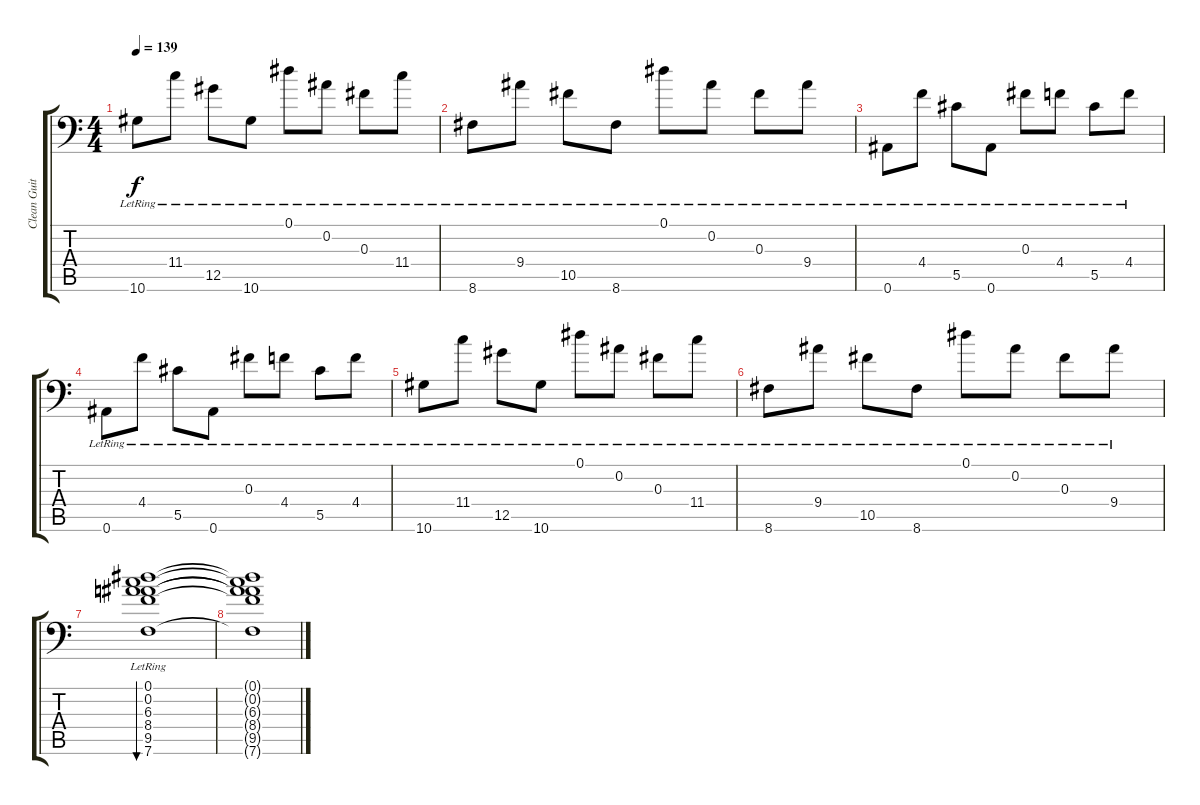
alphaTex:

\track ("Clean Guitar" "Clean Guit") {instrument electricguitarjazz}
\staff {score tabs}
\tuning (Eb4 Bb3 Gb3 Db3 Ab2 Bb1) {hide}
\ts (4 4)
\tempo 139
\clef f4
\ks c
10.6{lr}.8{dy f} 11.4{lr}.8 12.5{lr}.8 10.6{lr}.8 0.1{lr}.8 0.2{lr}.8 0.3{lr}.8 11.4{lr}.8 |
8.6{lr}.8 9.4{lr}.8 10.5{lr}.8 8.6{lr}.8 0.1{lr}.8 0.2{lr}.8 0.3{lr}.8 9.4{lr}.8 |
0.6{lr}.8 4.4{lr}.8 5.5{lr}.8 0.6{lr}.8 0.3{lr}.8 4.4{lr}.8 5.5{lr}.8 4.4{lr}.8 |
0.6{lr}.8 4.4{lr}.8 5.5{lr}.8 0.6{lr}.8 0.3{lr}.8 4.4{lr}.8 5.5{lr}.8 4.4{lr}.8 |
10.6{lr}.8 11.4{lr}.8 12.5{lr}.8 10.6{lr}.8 0.1{lr}.8 0.2{lr}.8 0.3{lr}.8 11.4{lr}.8 |
8.6{lr}.8 9.4{lr}.8 10.5{lr}.8 8.6{lr}.8 0.1{lr}.8 0.2{lr}.8 0.3{lr}.8 9.4{lr}.8 |
(0.1{lr} 0.2{lr} 6.3{lr} 8.4{lr} 9.5{lr} 7.6{lr}).1{bu 240} |
(0.1{t} 0.2{t} 6.3{t} 8.4{t} 9.5{t} 7.6{t}).1
